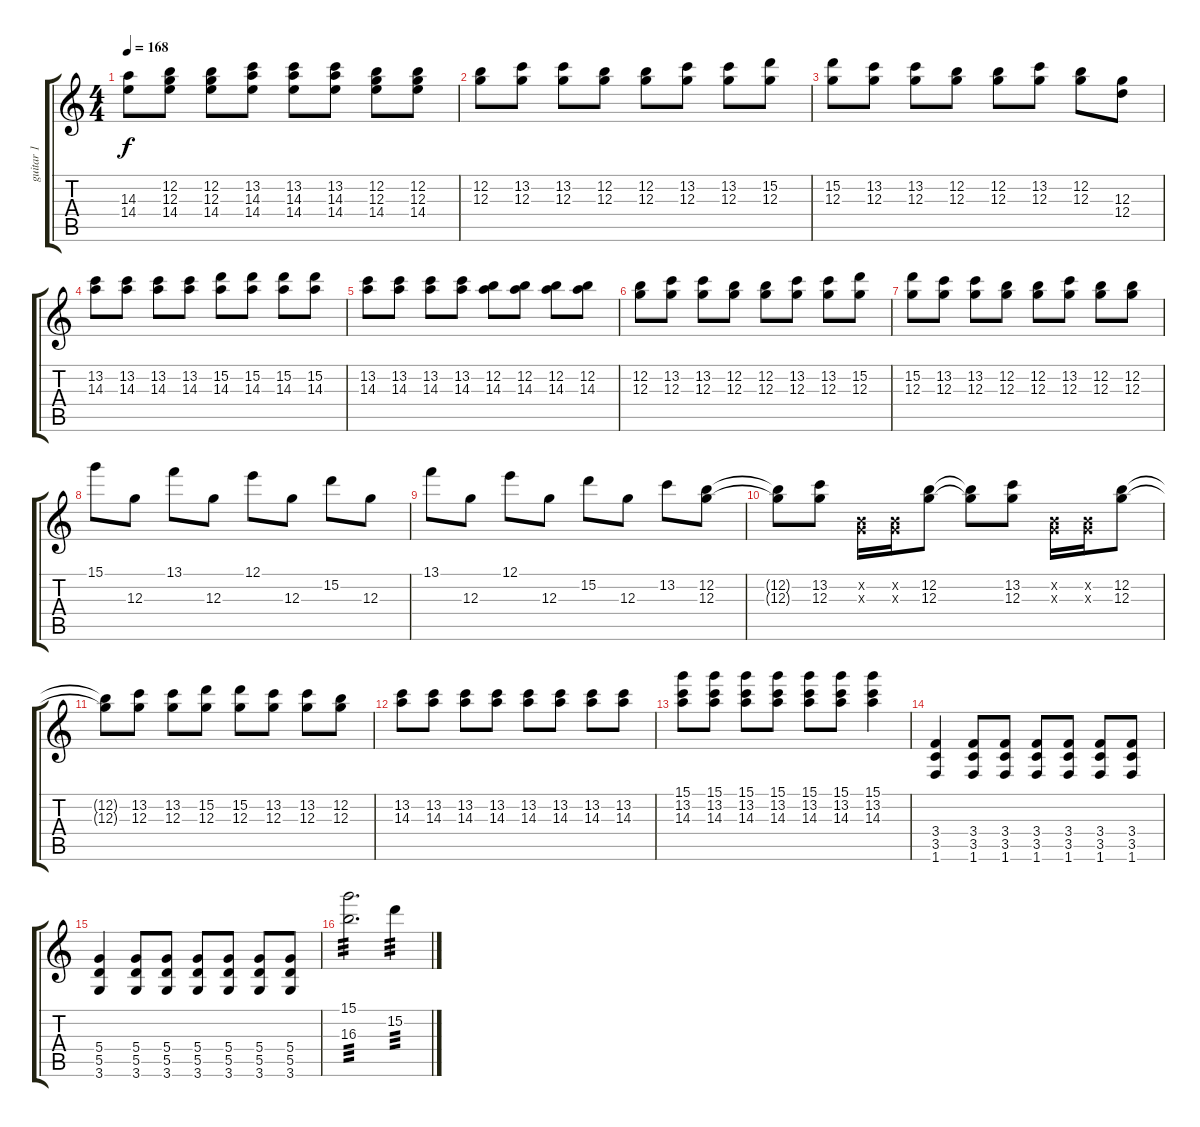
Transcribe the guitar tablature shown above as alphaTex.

\track ("guitar 1" "guitar 1") {instrument distortionguitar}
\staff {score tabs}
\tuning (E4 B3 G3 D3 A2 E2) {hide}
\ts (4 4)
\tempo 168
\clef g2
\ks c
(14.3{t} 14.4{t}).8{dy f} (12.2 12.3 14.4).8 (12.2 12.3 14.4).8 (13.2 14.3 14.4).8 (13.2 14.3 14.4).8 (13.2 14.3 14.4).8 (12.2 12.3 14.4).8 (12.2 12.3 14.4).8 |
(12.2 12.3).8 (13.2 12.3).8 (13.2 12.3).8 (12.2 12.3).8 (12.2 12.3).8 (13.2 12.3).8 (13.2 12.3).8 (15.2 12.3).8 |
(15.2 12.3).8 (13.2 12.3).8 (13.2 12.3).8 (12.2 12.3).8 (12.2 12.3).8 (13.2 12.3).8 (12.2 12.3).8 (12.3 12.4).8 |
(13.2 14.3).8 (13.2 14.3).8 (13.2 14.3).8 (13.2 14.3).8 (15.2 14.3).8 (15.2 14.3).8 (15.2 14.3).8 (15.2 14.3).8 |
(13.2 14.3).8 (13.2 14.3).8 (13.2 14.3).8 (13.2 14.3).8 (12.2 14.3).8 (12.2 14.3).8 (12.2 14.3).8 (12.2 14.3).8 |
(12.2 12.3).8 (13.2 12.3).8 (13.2 12.3).8 (12.2 12.3).8 (12.2 12.3).8 (13.2 12.3).8 (13.2 12.3).8 (15.2 12.3).8 |
(15.2 12.3).8 (13.2 12.3).8 (13.2 12.3).8 (12.2 12.3).8 (12.2 12.3).8 (13.2 12.3).8 (12.2 12.3).8 (12.2 12.3).8 |
15.1.8 12.3.8 13.1.8 12.3.8 12.1.8 12.3.8 15.2.8 12.3.8 |
13.1.8 12.3.8 12.1.8 12.3.8 15.2.8 12.3.8 13.2.8 (12.2 12.3).8 |
(12.2{t} 12.3{t}).8 (13.2 12.3).8 (0.2{x} 0.3{x}).16 (0.2{x} 0.3{x}).16 (12.2 12.3).8 (12.2{t} 12.3{t}).8 (13.2 12.3).8 (0.2{x} 0.3{x}).16 (0.2{x} 0.3{x}).16 (12.2 12.3).8 |
(12.2{t} 12.3{t}).8 (13.2 12.3).8 (13.2 12.3).8 (15.2 12.3).8 (15.2 12.3).8 (13.2 12.3).8 (13.2 12.3).8 (12.2 12.3).8 |
(13.2 14.3).8 (13.2 14.3).8 (13.2 14.3).8 (13.2 14.3).8 (13.2 14.3).8 (13.2 14.3).8 (13.2 14.3).8 (13.2 14.3).8 |
(15.1 13.2 14.3).8 (15.1 13.2 14.3).8 (15.1 13.2 14.3).8 (15.1 13.2 14.3).8 (15.1 13.2 14.3).8 (15.1 13.2 14.3).8 (15.1 13.2 14.3).4 |
(3.4 3.5 1.6).4 (3.4 3.5 1.6).8 (3.4 3.5 1.6).8 (3.4 3.5 1.6).8 (3.4 3.5 1.6).8 (3.4 3.5 1.6).8 (3.4 3.5 1.6).8 |
(5.4 5.5 3.6).4 (5.4 5.5 3.6).8 (5.4 5.5 3.6).8 (5.4 5.5 3.6).8 (5.4 5.5 3.6).8 (5.4 5.5 3.6).8 (5.4 5.5 3.6).8 |
(15.1 16.3).2{d tp 3} 15.2.4{tp 3}
